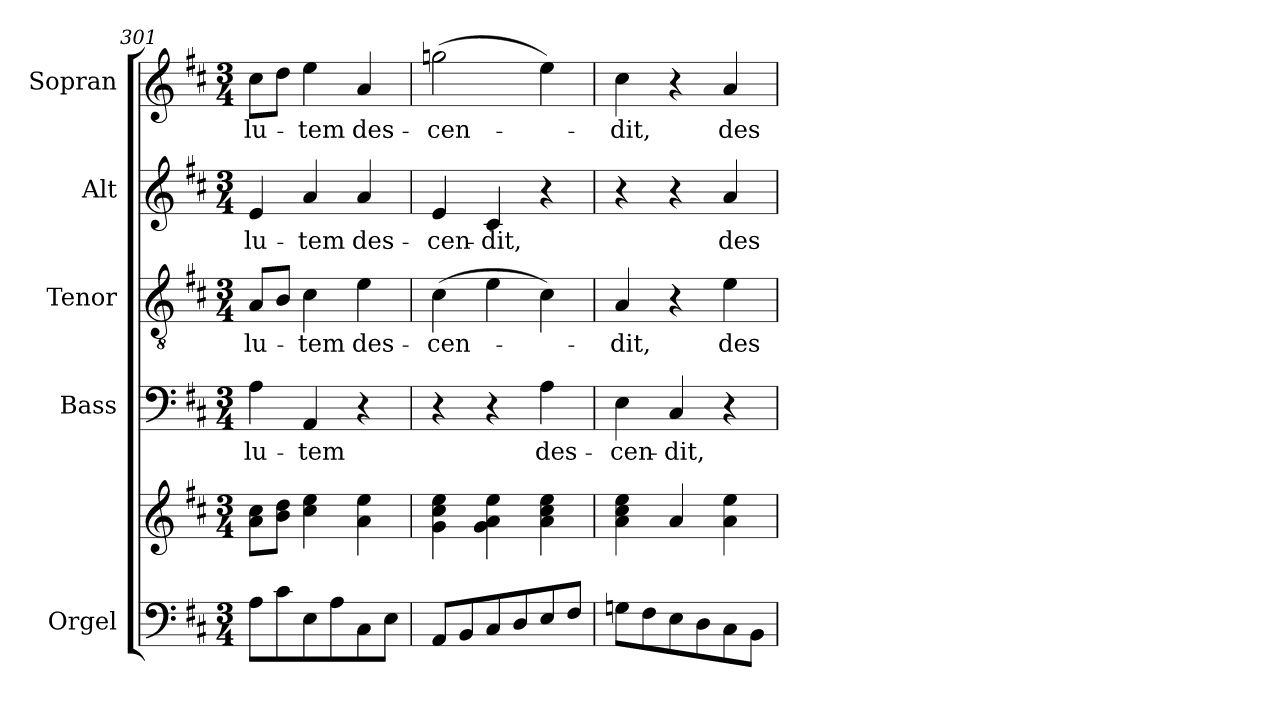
**kern	**kern	**kern	**text	**kern	**text	**kern	**text	**kern	**text
*part5	*part5	*part4	*part4	*part3	*part3	*part2	*part2	*part1	*part1
*staff6	*staff5	*staff4	*staff4	*staff3	*staff3	*staff2	*staff2	*staff1	*staff1
*I"Orgel	*	*I"Bass	*	*I"Tenor	*	*I"Alt	*	*I"Sopran	*
*I'Org.	*	*I'B.	*	*I'T.	*	*I'A.	*	*I'S.	*
!!LO:PB:g=z
*clefF4	*clefG2	*clefF4	*	*clefGv2	*	*clefG2	*	*clefG2	*
*k[f#c#]	*k[f#c#]	*k[f#c#]	*	*k[f#c#]	*	*k[f#c#]	*	*k[f#c#]	*
*D:	*D:	*D:	*	*D:	*	*D:	*	*D:	*
*M3/4	*M3/4	*M3/4	*	*M3/4	*	*M3/4	*	*M3/4	*
=301	=301	=301	=301	=301	=301	=301	=301	=301	=301
!	!	!	!LO:LY:b	!	!LO:LY:b	!	!LO:LY:b	!	!LO:LY:b
8A\L	8a\ 8cc#\L	4A\	-lu-	8A/L	-lu-	4e/	-lu-	8cc#\L	-lu-
8c#\	8b\ 8dd\J	.	.	8B/J	.	.	.	8dd\J	.
!	!	!	!LO:LY:b	!	!LO:LY:b	!	!LO:LY:b	!	!LO:LY:b
8E\	4cc#\ 4ee\	4AA/	-tem	4c#\	-tem	4a/	-tem	4ee\	-tem
8A\	.	.	.	.	.	.	.	.	.
!	!	!	!	!	!LO:LY:b	!	!LO:LY:b	!	!LO:LY:b
8C#\	4a\ 4ee\	4r	.	4e\	des-	4a/	des-	4a/	des-
8E\J	.	.	.	.	.	.	.	.	.
=302	=302	=302	=302	=302	=302	=302	=302	=302	=302
!	!	!	!	!	!LO:LY:b	!	!LO:LY:b	!	!LO:LY:b
8AA/L	4g\ 4cc#\ 4ee\	4r	.	(>4c#\	-cen-	4e/	-cen-	(>2ggn\	-cen-
8BB/	.	.	.	.	.	.	.	.	.
!	!	!	!	!	!	!	!LO:LY:b	!	!
8C#/	4g\ 4a\ 4ee\	4r	.	4e\	.	4c#/	-dit,	.	.
8D/	.	.	.	.	.	.	.	.	.
!	!	!	!LO:LY:b	!	!	!	!	!	!
8E/	4a\ 4cc#\ 4ee\	4A\	des-	4c#\)	.	4r	.	4ee\)	.
8F#/J	.	.	.	.	.	.	.	.	.
=303	=303	=303	=303	=303	=303	=303	=303	=303	=303
!	!	!	!LO:LY:b	!	!LO:LY:b	!	!	!	!LO:LY:b
8Gn\L	4a\ 4cc#\ 4ee\	4E\	-cen-	4A/	-dit,	4r	.	4cc#\	-dit,
8F#\	.	.	.	.	.	.	.	.	.
!	!	!	!LO:LY:b	!	!	!	!	!	!
8E\	4a/	4C#/	-dit,	4r	.	4r	.	4r	.
8D\	.	.	.	.	.	.	.	.	.
!	!	!	!	!	!LO:LY:b	!	!LO:LY:b	!	!LO:LY:b
8C#\	4a\ 4ee\	4r	.	4e\	des-	4a/	des-	4a/	des-
8BB\J	.	.	.	.	.	.	.	.	.
=	=	=	=	=	=	=	=	=	=
*-	*-	*-	*-	*-	*-	*-	*-	*-	*-
